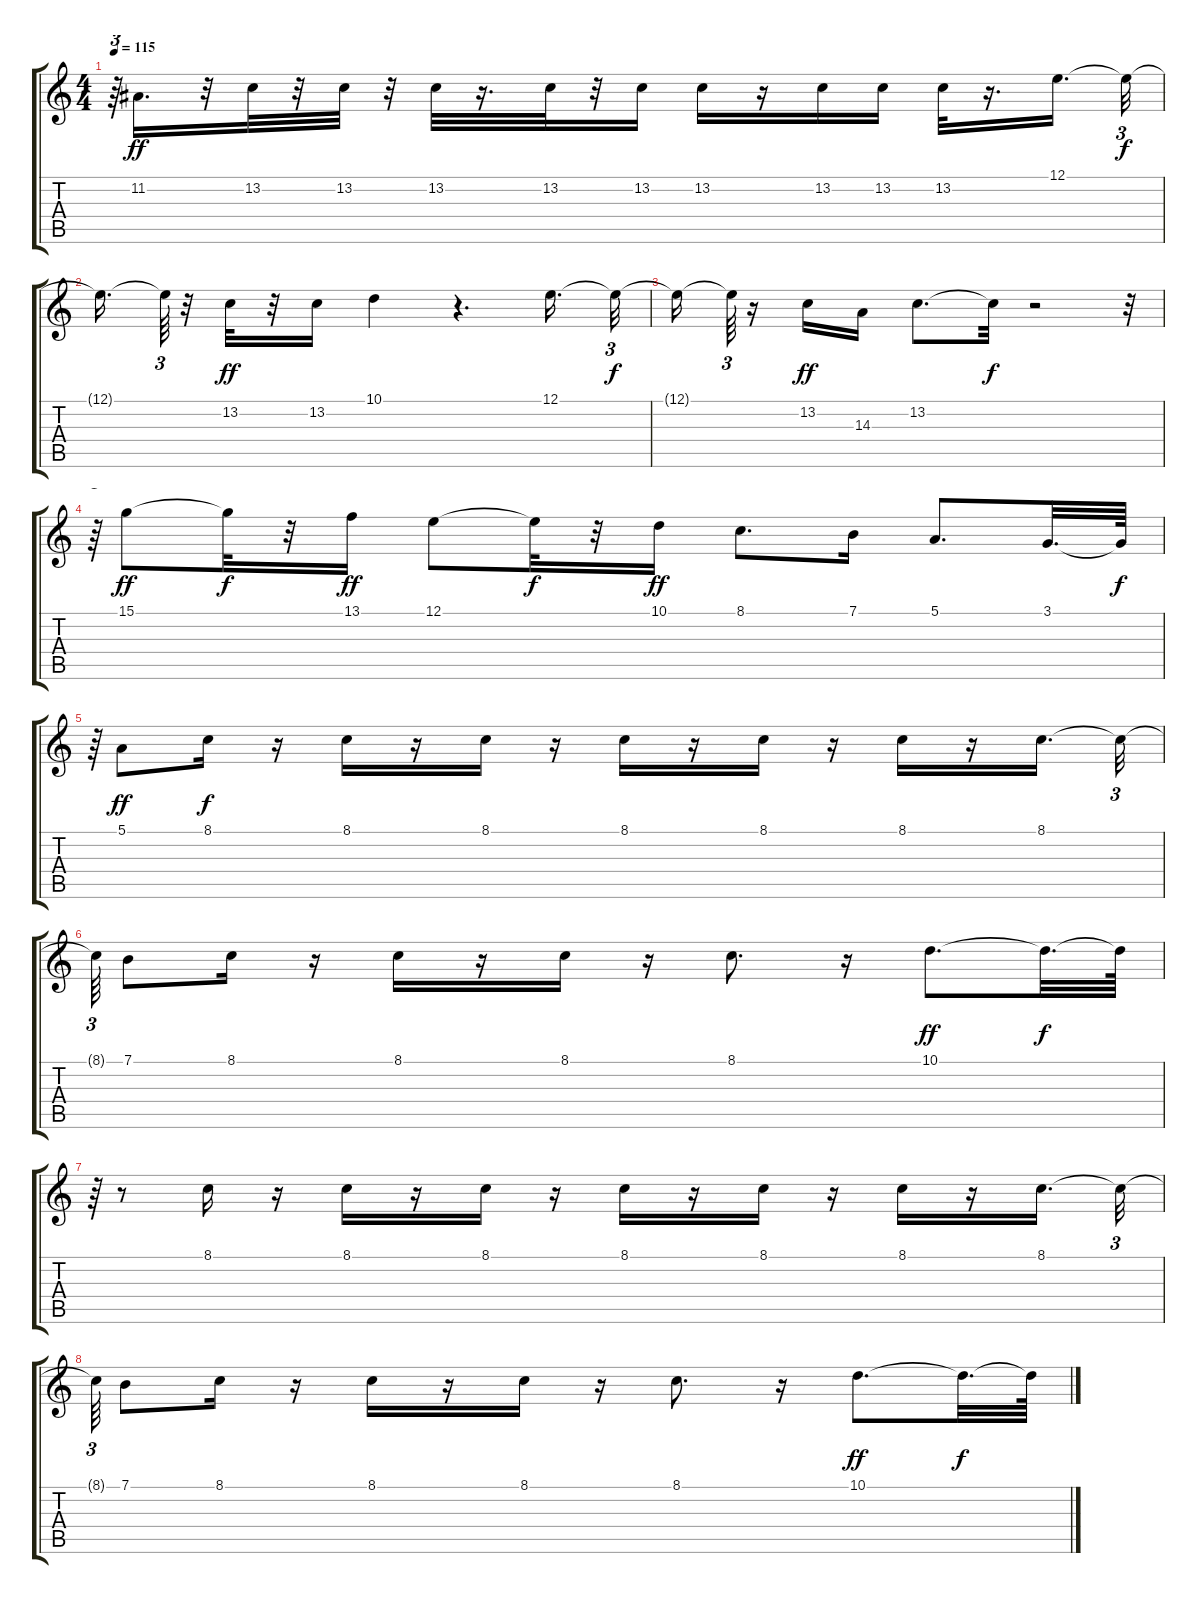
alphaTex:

\track "" {instrument vibraphone}
\staff {score tabs}
\tuning (E4 B3 G3 D3 A2 E2) {hide}
\ts (4 4)
\tempo 115
\clef g2
\ks c
r.64{tu (3 2) dy ff} 11.2.16{d} r.32 13.2.32 r.32 13.2.32 r.32 13.2.32 r.16{d} 13.2.32 r.32 13.2.16 13.2.16 r.16 13.2.16 13.2.16 13.2.32 r.16{d} 12.1.16{d} 12.1{t}.32{tu (3 2) dy f} |
12.1{t}.16{d} 12.1{t}.64{tu (3 2)} r.32 13.2.32{dy ff} r.32 13.2.16 10.1.4 r.4{d} 12.1.16{d} 12.1{t}.32{tu (3 2) dy f} |
12.1{t}.16 12.1{t}.64{tu (3 2)} r.16 13.2.16{dy ff} 14.3.16 13.2.8{d} 13.2{t}.32{dy f} r.2 r.32{tu (3 2)} |
r.64{tu (3 2)} 15.1.8{dy ff} 15.1{t}.32{dy f} r.32 13.1.16{dy ff} 12.1.8 12.1{t}.32{dy f} r.32 10.1.16{dy ff} 8.1.8{d} 7.1.16 5.1.8{d} 3.1.32{d} 3.1{t}.64{dy f} |
r.64{tu (3 2)} 5.1.8{dy ff} 8.1.16{dy f} r.16 8.1.16 r.16 8.1.16 r.16 8.1.16 r.16 8.1.16 r.16 8.1.16 r.16 8.1.16{d} 8.1{t}.32{tu (3 2)} |
8.1{t}.64{tu (3 2)} 7.1.8 8.1.16 r.16 8.1.16 r.16 8.1.16 r.16 8.1.8{d} r.16 10.1.8{d dy ff} 10.1{t}.32{d dy f} 10.1{t}.64 |
r.64{tu (3 2)} r.8 8.1.16 r.16 8.1.16 r.16 8.1.16 r.16 8.1.16 r.16 8.1.16 r.16 8.1.16 r.16 8.1.16{d} 8.1{t}.32{tu (3 2)} |
8.1{t}.64{tu (3 2)} 7.1.8 8.1.16 r.16 8.1.16 r.16 8.1.16 r.16 8.1.8{d} r.16 10.1.8{d dy ff} 10.1{t}.32{d dy f} 10.1{t}.64
